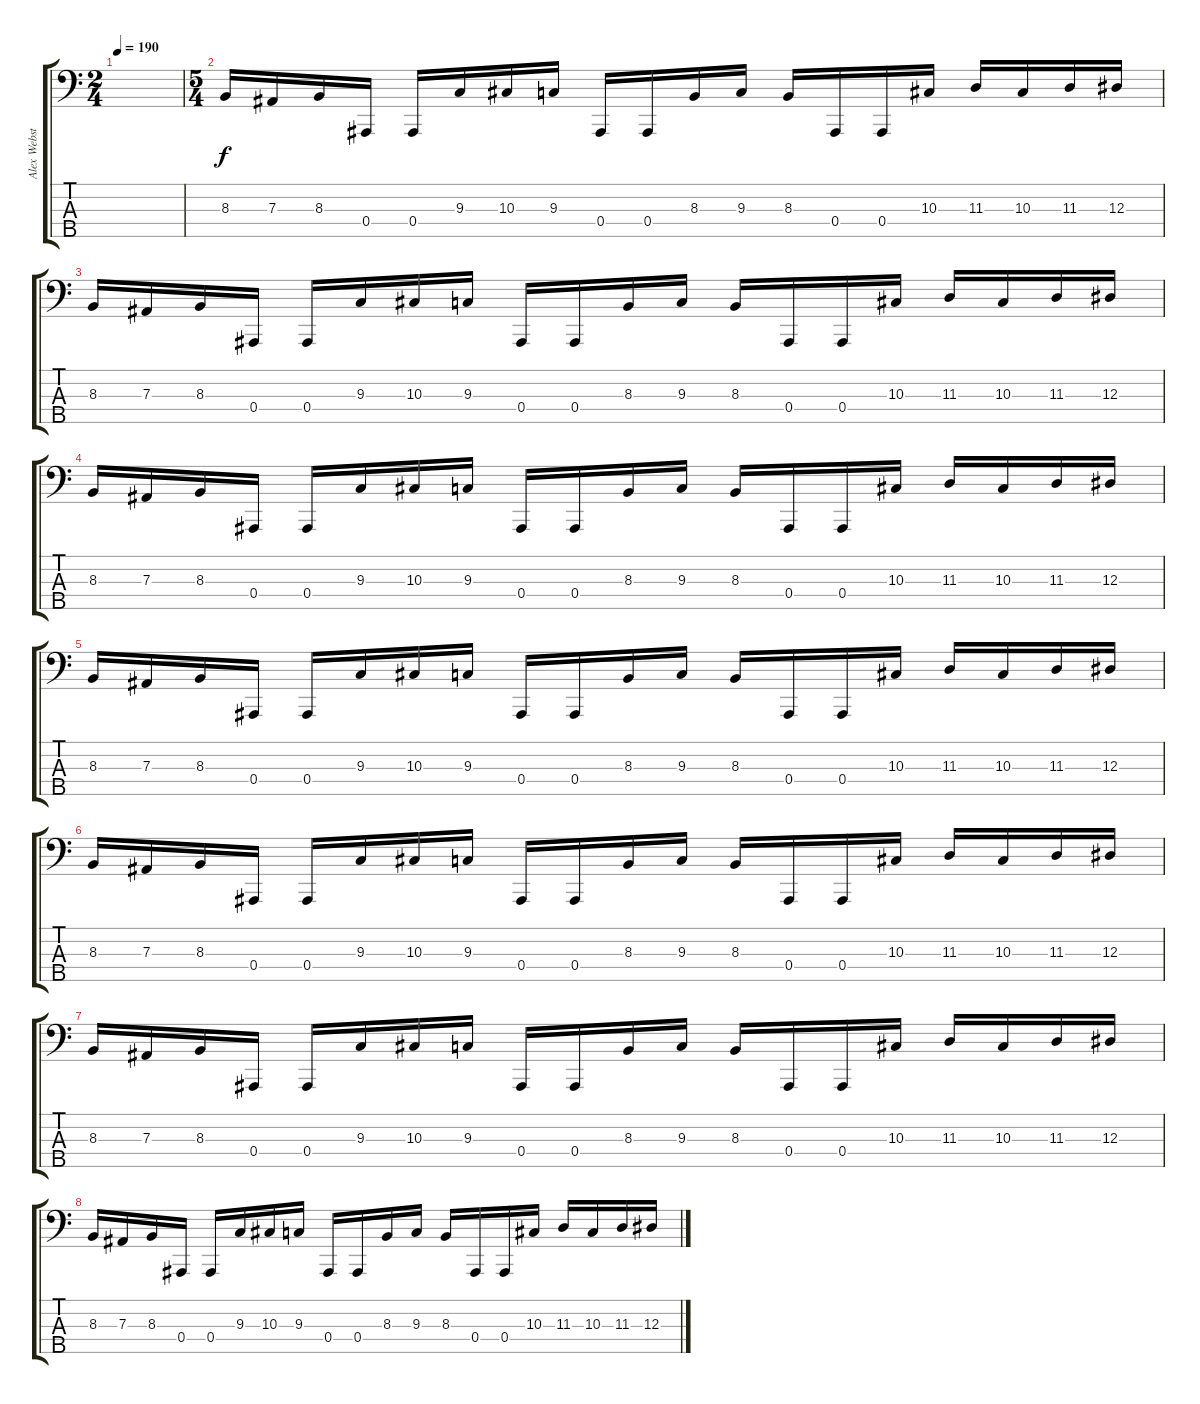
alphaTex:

\track ("Alex Webster" "Alex Webst") {instrument electricbassfinger}
\staff {score tabs}
\tuning (Db2 Ab1 Eb1 Bb0 F0) {hide}
\ts (2 4)
\tempo 190
\clef f4
\ks c
|
\ts (5 4)
8.3.16 7.3.16 8.3.16 0.4.16 0.4.16 9.3.16 10.3.16 9.3.16 0.4.16 0.4.16 8.3.16 9.3.16 8.3.16 0.4.16 0.4.16 10.3.16 11.3.16 10.3.16 11.3.16 12.3.16 |
8.3.16 7.3.16 8.3.16 0.4.16 0.4.16 9.3.16 10.3.16 9.3.16 0.4.16 0.4.16 8.3.16 9.3.16 8.3.16 0.4.16 0.4.16 10.3.16 11.3.16 10.3.16 11.3.16 12.3.16 |
8.3.16 7.3.16 8.3.16 0.4.16 0.4.16 9.3.16 10.3.16 9.3.16 0.4.16 0.4.16 8.3.16 9.3.16 8.3.16 0.4.16 0.4.16 10.3.16 11.3.16 10.3.16 11.3.16 12.3.16 |
8.3.16 7.3.16 8.3.16 0.4.16 0.4.16 9.3.16 10.3.16 9.3.16 0.4.16 0.4.16 8.3.16 9.3.16 8.3.16 0.4.16 0.4.16 10.3.16 11.3.16 10.3.16 11.3.16 12.3.16 |
8.3.16 7.3.16 8.3.16 0.4.16 0.4.16 9.3.16 10.3.16 9.3.16 0.4.16 0.4.16 8.3.16 9.3.16 8.3.16 0.4.16 0.4.16 10.3.16 11.3.16 10.3.16 11.3.16 12.3.16 |
8.3.16 7.3.16 8.3.16 0.4.16 0.4.16 9.3.16 10.3.16 9.3.16 0.4.16 0.4.16 8.3.16 9.3.16 8.3.16 0.4.16 0.4.16 10.3.16 11.3.16 10.3.16 11.3.16 12.3.16 |
8.3.16 7.3.16 8.3.16 0.4.16 0.4.16 9.3.16 10.3.16 9.3.16 0.4.16 0.4.16 8.3.16 9.3.16 8.3.16 0.4.16 0.4.16 10.3.16 11.3.16 10.3.16 11.3.16 12.3.16
